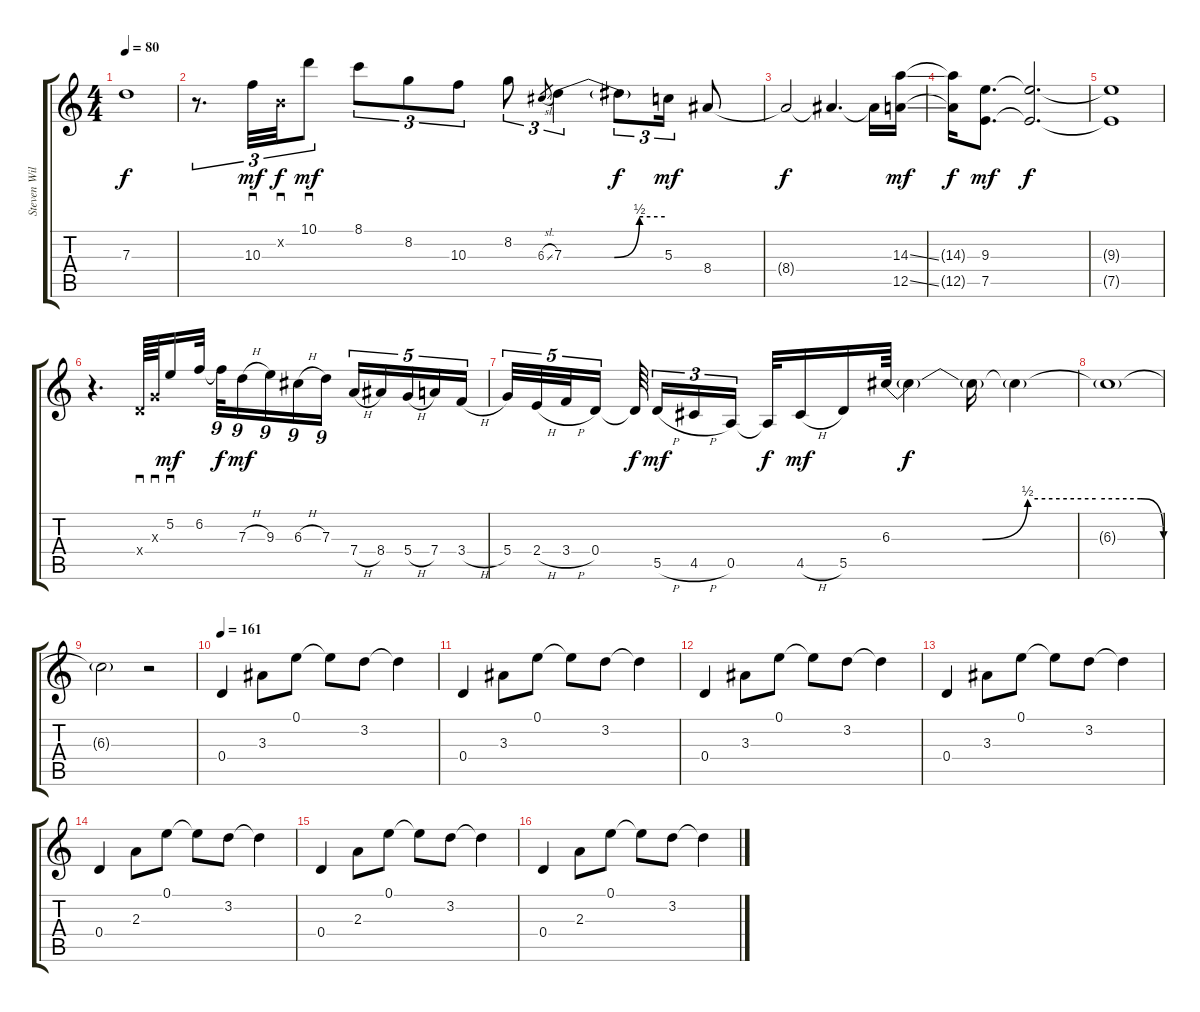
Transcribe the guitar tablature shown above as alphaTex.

\track ("Steven Wilson (Guitar)" "Steven Wil") {instrument electricguitarclean}
\staff {score tabs}
\tuning (E4 B3 G3 D3 A2 D2) {hide}
\ts (4 4)
\tempo 80
\clef g2
\ks c
7.3{t}.1{dy f} |
r.8{d tu (3 2)} 10.3.32{sd tu (3 2) dy mf} 0.2{x}.32{sd tu (3 2) dy f} 10.1.8{sd tu (3 2) dy mf} 8.1.8{tu (3 2)} 8.2.8{tu (3 2)} 10.3.8{tu (3 2)} 8.2.8{tu (3 2)} 6.3{sl}.8{gr} 7.3{be (custom 0 0 15 0 30 0 45 2 60 2)}.4{tu (3 2)} 7.3{t}.8{tu (3 2) dy f} 5.3.16{tu (3 2) dy mf} 8.4.8 |
8.4{t}.2{dy f} 8.4{t}.4{d} 8.4{t}.16 (14.3{ss} 12.5{ss}).16{dy mf} |
(14.3{t} 12.5{t}).16{dy f} (9.3 7.5).8{d dy mf} (9.3{t} 7.5{t}).2{d dy f} |
(9.3{t} 7.5{t}).1 |
r.4{d} 0.4{x}.64{sd} 0.3{x}.64{sd} 5.2.16{sd dy mf} 6.2.32 6.2{t}.32{tu (9 8) dy f} 7.3{h}.16{tu (9 8) dy mf} 9.3.16{tu (9 8)} 6.3{h}.16{tu (9 8)} 7.3.16{tu (9 8)} 7.4{h}.16{tu (5 4)} 8.4.16{tu (5 4)} 5.4{h}.16{tu (5 4)} 7.4.16{tu (5 4)} 3.4{h}.16{tu (5 4)} |
5.4.32{tu (5 4)} 2.4{h}.32{tu (5 4)} 3.4{h}.32{tu (5 4)} 0.4.16{tu (5 4)} 0.4{t}.64{dy f} 5.5{h}.16{tu (3 2) dy mf} 4.5{h}.16{tu (3 2)} 0.5.16{tu (3 2)} 0.5{t}.32{dy f} 4.5{h}.16{dy mf} 5.5.16 6.3{be (custom 0 0 20 0 30 2 45 2 55 2 60 0)}.64 6.3{t}.4{dy f} 6.3{t}.16 6.3{t}.4 |
6.3{t}.1 |
6.3{t}.2 r.2 |
\tempo 161
0.4.4{volume 16 balance 0 instrument electricguitarclean} 3.3.8 0.1.8 0.1{t}.8 3.2.8 3.2{t}.4 |
0.4.4 3.3.8 0.1.8 0.1{t}.8 3.2.8 3.2{t}.4 |
0.4.4 3.3.8 0.1.8 0.1{t}.8 3.2.8 3.2{t}.4 |
0.4.4 3.3.8 0.1.8 0.1{t}.8 3.2.8 3.2{t}.4 |
0.4.4 2.3.8 0.1.8 0.1{t}.8 3.2.8 3.2{t}.4 |
0.4.4 2.3.8 0.1.8 0.1{t}.8 3.2.8 3.2{t}.4 |
0.4.4 2.3.8 0.1.8 0.1{t}.8 3.2.8 3.2{t}.4
